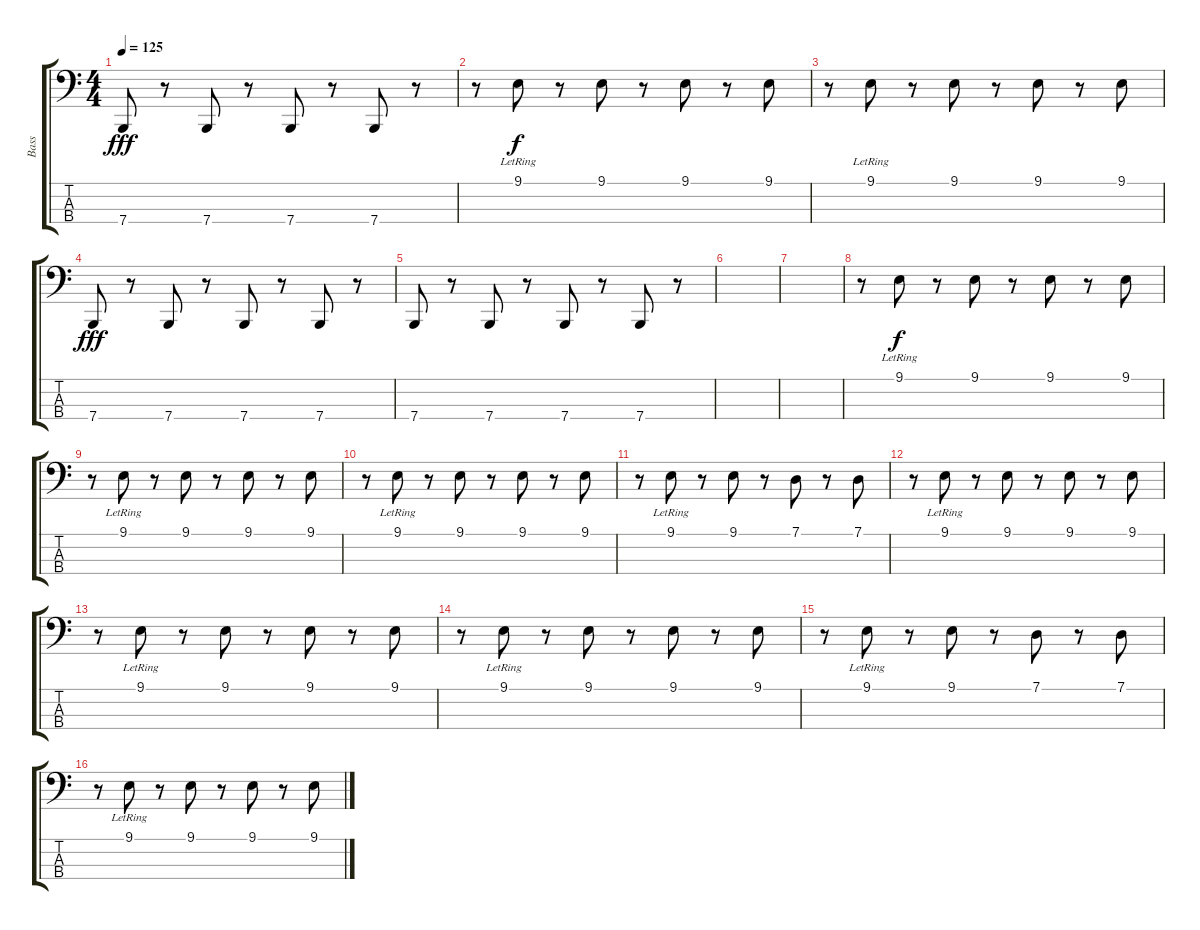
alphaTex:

\track ("Bass" "Bass") {instrument stringensemble1}
\staff {score tabs}
\tuning (G2 D2 A1 E1) {hide}
\ts (4 4)
\tempo 125
\clef f4
\ks c
7.4.8{dy fff} r.8 7.4.8 r.8 7.4.8 r.8 7.4.8 r.8 |
r.8 9.1{lr}.8{dy f} r.8 9.1.8 r.8 9.1.8 r.8 9.1.8 |
r.8 9.1{lr}.8 r.8 9.1.8 r.8 9.1.8 r.8 9.1.8 |
7.4.8{dy fff} r.8 7.4.8 r.8 7.4.8 r.8 7.4.8 r.8 |
7.4.8 r.8 7.4.8 r.8 7.4.8 r.8 7.4.8 r.8 |
|
|
r.8 9.1{lr}.8{dy f} r.8 9.1.8 r.8 9.1.8 r.8 9.1.8 |
r.8 9.1{lr}.8 r.8 9.1.8 r.8 9.1.8 r.8 9.1.8 |
r.8 9.1{lr}.8 r.8 9.1.8 r.8 9.1.8 r.8 9.1.8 |
r.8 9.1{lr}.8 r.8 9.1.8 r.8 7.1.8 r.8 7.1.8 |
r.8 9.1{lr}.8 r.8 9.1.8 r.8 9.1.8 r.8 9.1.8 |
r.8 9.1{lr}.8 r.8 9.1.8 r.8 9.1.8 r.8 9.1.8 |
r.8 9.1{lr}.8 r.8 9.1.8 r.8 9.1.8 r.8 9.1.8 |
r.8 9.1{lr}.8 r.8 9.1.8 r.8 7.1.8 r.8 7.1.8 |
r.8 9.1{lr}.8 r.8 9.1.8 r.8 9.1.8 r.8 9.1.8
